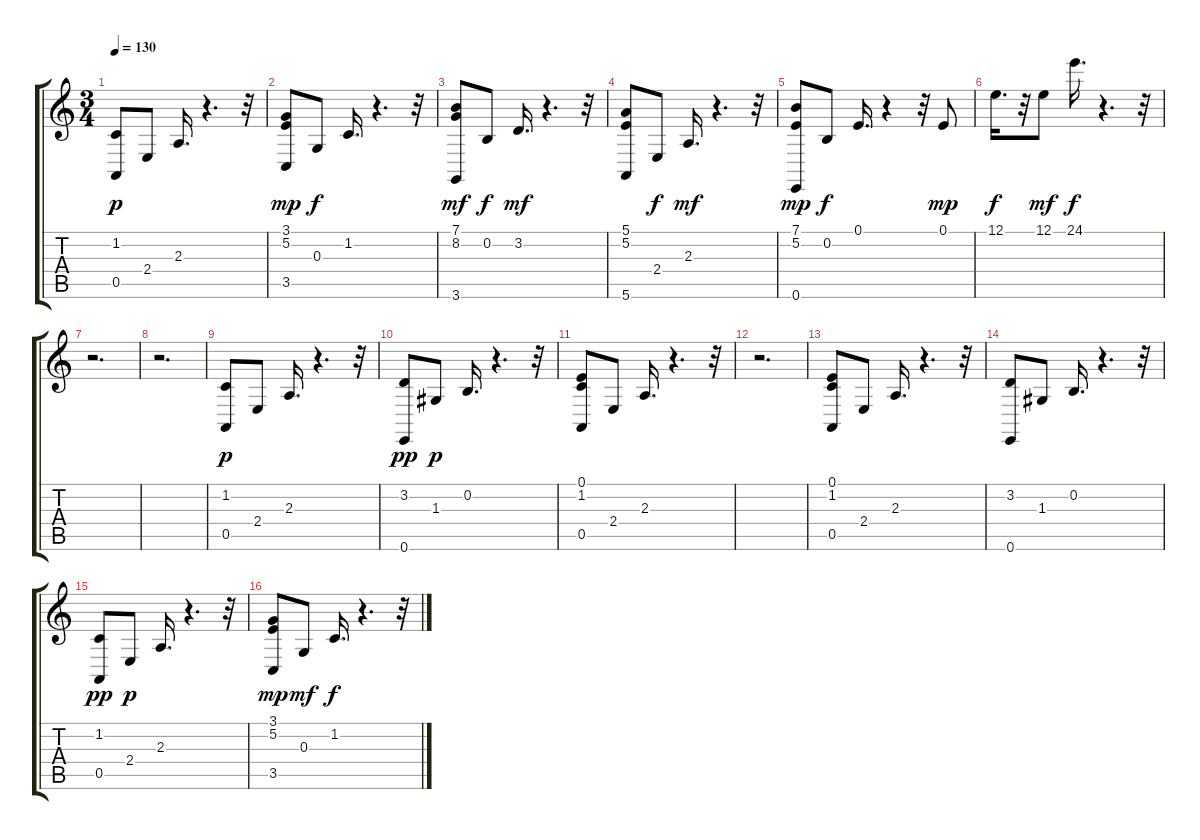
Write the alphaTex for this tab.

\track (" " " ") {instrument acousticgrandpiano}
\staff {score tabs}
\tuning (E4 B3 G3 D3 A2 E2) {hide}
\ts (3 4)
\tempo 130
\clef g2
\ks c
(1.2 0.5).8{dy p} 2.4.8 2.3.16{d} r.4{d} r.32 |
(3.1 5.2 3.5).8{dy mp} 0.3.8{dy f} 1.2.16{d} r.4{d} r.32 |
(7.1 8.2 3.6).8{dy mf} 0.2.8{dy f} 3.2.16{d dy mf} r.4{d} r.32 |
(5.1 5.2 5.6).8 2.4.8{dy f} 2.3.16{d dy mf} r.4{d} r.32 |
(7.1 5.2 0.6).8{dy mp} 0.2.8{dy f} 0.1.16{d} r.4 r.32 0.1.8{dy mp} |
12.1.16{d dy f} r.32 12.1.8{dy mf} 24.1.16{d dy f} r.4{d} r.32 |
r.2{d} |
r.2{d} |
(1.2 0.5).8{dy p} 2.4.8 2.3.16{d} r.4{d} r.32 |
(3.2 0.6).8{dy pp} 1.3.8{dy p} 0.2.16{d} r.4{d} r.32 |
(0.1 1.2 0.5).8 2.4.8 2.3.16{d} r.4{d} r.32 |
r.2{d} |
(0.1 1.2 0.5).8 2.4.8 2.3.16{d} r.4{d} r.32 |
(3.2 0.6).8 1.3.8 0.2.16{d} r.4{d} r.32 |
(1.2 0.5).8{dy pp} 2.4.8{dy p} 2.3.16{d} r.4{d} r.32 |
(3.1 5.2 3.5).8{dy mp} 0.3.8{dy mf} 1.2.16{d dy f} r.4{d} r.32
